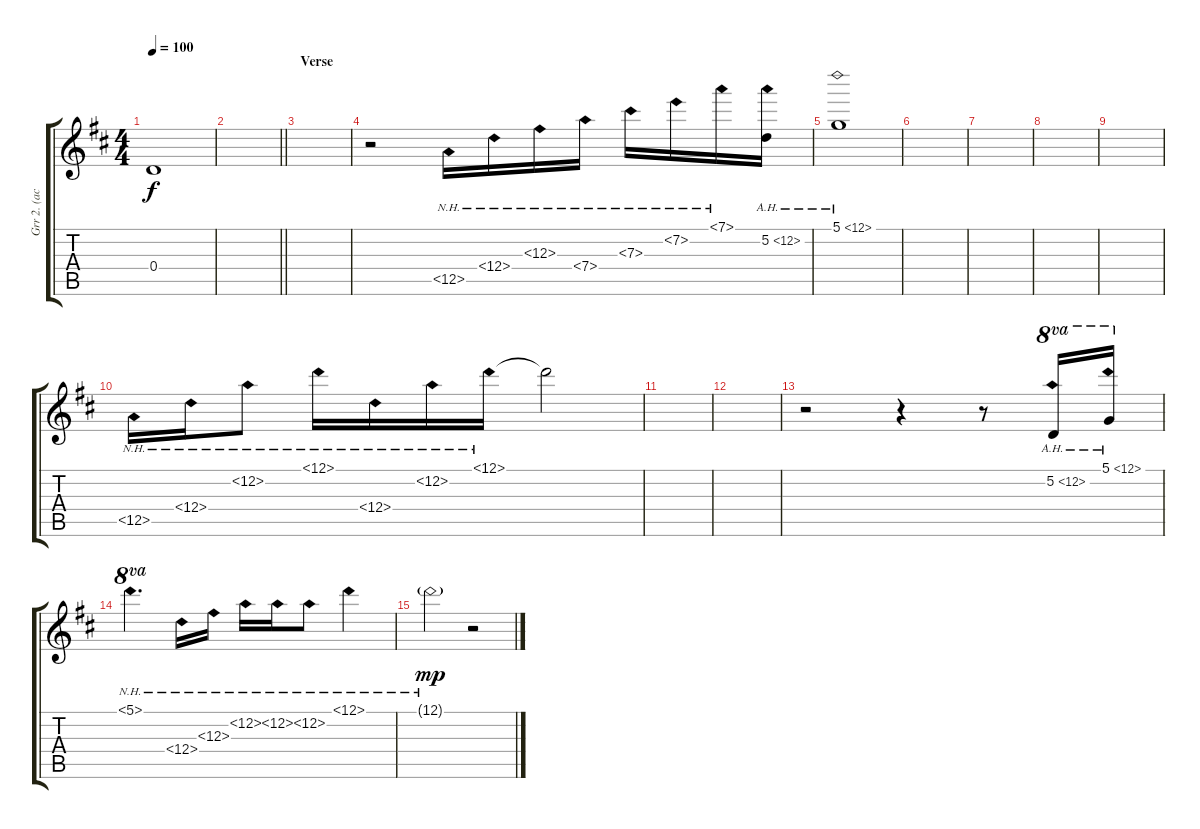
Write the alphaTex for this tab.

\track ("Grr 2. (acous)" "Grr 2. (ac") {instrument acousticguitarsteel}
\staff {score tabs}
\tuning (D4 A3 Gb3 D3 A2 D2) {hide}
\ts (4 4)
\tempo 100
\clef g2
\ks d
0.4.1{dy f} |
\barLineRight lightlight
|
\section ("" "Verse")
|
r.2 12.5{nh}.16 12.4{nh}.16 12.3{nh}.16 7.4{nh}.16 7.3{nh}.16 7.2{nh}.16 7.1{nh}.16 5.2{ah 7}.16 |
5.1{ah 7}.1 |
|
|
|
|
12.5{nh}.16 12.4{nh}.16 12.2{nh}.8 12.1{nh}.16 12.4{nh}.16 12.2{nh}.16 12.1{nh}.16 12.1{t}.2 |
|
|
r.2 r.4 r.8 5.2{ah 7}.16{ot 8va} 5.1{ah 7}.16{ot 8va} |
5.1{nh}.4{d ot 8va} 12.4{nh}.16 12.3{nh}.16 12.2{nh}.16 12.2{nh}.16 12.2{nh}.8 12.1{nh}.4 |
12.1{nh g}.2{dy mp} r.2
